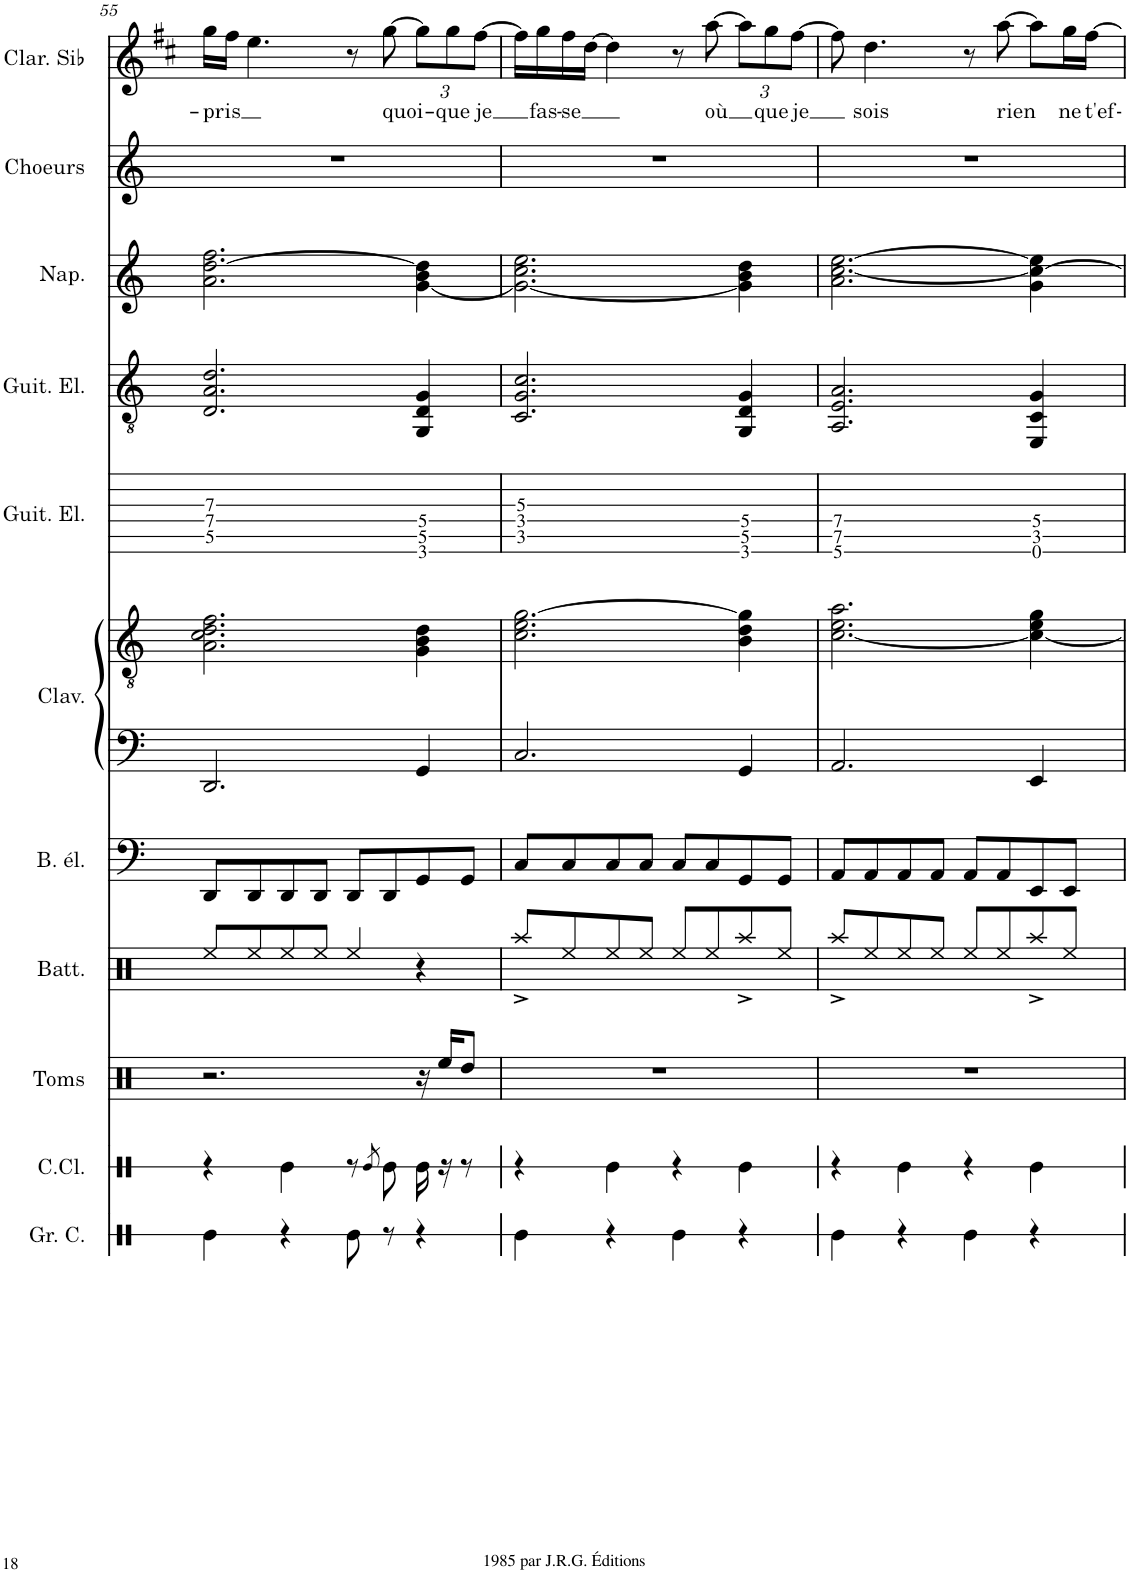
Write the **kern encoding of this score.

**kern	**kern	**kern	**kern	**kern	**kern	**kern	**kern	**kern	**kern	**kern	**kern	**text
*part11	*part10	*part9	*part8	*part7	*part6	*part6	*part5	*part4	*part3	*part2	*part1	*part1
*staff12	*staff11	*staff10	*staff9	*staff8	*staff7	*staff6	*staff5	*staff4	*staff3	*staff2	*staff1	*staff1
*I"Grosse caisse	*I"Caisse claire	*I"Toms	*I"Batterie	*I"Basse électrique	*I"Clavier	*	*I"Guitare électrique	*I"Guitare électrique	*I"Nappes	*I"Choeurs	*I"Clarinette en Sib	*
*I'Gr. C.	*I'C.Cl.	*I'Toms	*I'Batt.	*I'B. él.	*I'Clav.	*	*I'Guit. El.	*I'Guit. El.	*I'Nap.	*I'Choeurs	*I'Clar. Sib	*
!!LO:PB:g=z
*clefX	*clefX	*clefX	*clefX	*clefF4	*clefF4	*clefGv2	*	*clefGv2	*clefG2	*clefG2	*clefG2	*
*	*	*	*	*	*	*	*	*	*	*	*Trd1c2	*
*k[]	*k[]	*k[]	*k[]	*k[]	*k[]	*k[]	*k[]	*k[]	*k[]	*k[]	*k[f#c#]	*
*M4/4	*M4/4	*M4/4	*M4/4	*M4/4	*M4/4	*M4/4	*M4/4	*M4/4	*M4/4	*M4/4	*M4/4	*
=55	=55	=55	=55	=55	=55	=55	=55	=55	=55	=55	=55	=55
!	!	!	!	!	!	!	!	!	!	!	!	!LO:LY:b
4Re\	4r	2.r	8Ree/L	8DD/L	2.DD/	2.A\ 2.c\ 2.d\ 2.f\	2.D 2.A 2.d	2.D/ 2.A/ 2.d/	2.a\ [2.dd\ 2.ff\	1r	16gg\LL	-pris
.	.	.	.	.	.	.	.	.	.	.	16ff#\JJ	.
.	.	.	8Ree/	8DD/	.	.	.	.	.	.	4.ee\	.
4r	4Re\	.	8Ree/	8DD/	.	.	.	.	.	.	.	.
.	.	.	8Ree/J	8DD/J	.	.	.	.	.	.	.	.
8Re\	8r	.	4Ree/	8DD/L	.	.	.	.	.	.	8r	.
.	8qRe/	.	.	.	.	.	.	.	.	.	.	.
!	!	!	!	!	!	!	!	!	!	!	!	!LO:LY:b
8r	8Re\	.	.	8DD/	.	.	.	.	.	.	[8gg\	quoi-
*	*	*	*	*	*	*	*	*	*	*	*Xbrackettup	*
4r	16Re\	16r	4r	8GG/	4GG/	4G\ 4B\ 4d\	4GG 4D 4G	4GG/ 4D/ 4G/	[4g\ 4b\ 4dd\]	.	12gg\L]	.
.	16r	16Ree/KL	.	.	.	.	.	.	.	.	.	.
!	!	!	!	!	!	!	!	!	!	!	!	!LO:LY:b
.	.	.	.	.	.	.	.	.	.	.	12gg\	-que
.	8r	8Rdd/J	.	8GG/J	.	.	.	.	.	.	.	.
!	!	!	!	!	!	!	!	!	!	!	!	!LO:LY:b
.	.	.	.	.	.	.	.	.	.	.	[12ff#\J	je
=56	=56	=56	=56	=56	=56	=56	=56	=56	=56	=56	=56	=56
4Re\	4r	1r	8Raa^/L	8C/L	2.C/	2.c\ 2.e\ [2.g\	2.C 2.F 2.c	2.C/ 2.G/ 2.c/	2.g\_ 2.cc\ 2.ee\	1r	16ff#\LL]	.
!	!	!	!	!	!	!	!	!	!	!	!	!LO:LY:b
.	.	.	.	.	.	.	.	.	.	.	16gg\	fas-
!	!	!	!	!	!	!	!	!	!	!	!	!LO:LY:b
.	.	.	8Ree/	8C/	.	.	.	.	.	.	16ff#\	-se
.	.	.	.	.	.	.	.	.	.	.	[16dd\JJ	.
4r	4Re\	.	8Ree/	8C/	.	.	.	.	.	.	4dd\]	.
.	.	.	8Ree/J	8C/J	.	.	.	.	.	.	.	.
4Re\	4r	.	8Ree/L	8C/L	.	.	.	.	.	.	8r	.
!	!	!	!	!	!	!	!	!	!	!	!	!LO:LY:b
.	.	.	8Ree/	8C/	.	.	.	.	.	.	[8aa\	où
4r	4Re\	.	8Raa^/	8GG/	4GG/	4B\ 4d\ 4g\]	4GG 4D 4G	4GG/ 4D/ 4G/	4g\] 4b\ 4dd\	.	12aa\L]	.
!	!	!	!	!	!	!	!	!	!	!	!	!LO:LY:b
.	.	.	.	.	.	.	.	.	.	.	12gg\	que
.	.	.	8Ree/J	8GG/J	.	.	.	.	.	.	.	.
!	!	!	!	!	!	!	!	!	!	!	!	!LO:LY:b
.	.	.	.	.	.	.	.	.	.	.	[12ff#\J	je
=57	=57	=57	=57	=57	=57	=57	=57	=57	=57	=57	=57	=57
4Re\	4r	1r	8Raa^/L	8AA/L	2.AA/	[2.c\ 2.e\ 2.a\	2.AA 2.E 2.A	2.AA/ 2.E/ 2.A/	2.a\ [2.cc\ [2.ee\	1r	8ff#\]	.
!	!	!	!	!	!	!	!	!	!	!	!	!LO:LY:b
.	.	.	8Ree/	8AA/	.	.	.	.	.	.	4.dd\	sois
4r	4Re\	.	8Ree/	8AA/	.	.	.	.	.	.	.	.
.	.	.	8Ree/J	8AA/J	.	.	.	.	.	.	.	.
4Re\	4r	.	8Ree/L	8AA/L	.	.	.	.	.	.	8r	.
!	!	!	!	!	!	!	!	!	!	!	!	!LO:LY:b
.	.	.	8Ree/	8AA/	.	.	.	.	.	.	[8aa\	rien
4r	4Re\	.	8Raa^/	8EE/	4EE/	4c\_ 4e\ 4g\	4EE 4C 4G	4EE/ 4C/ 4G/	4g\ 4cc\_ 4ee\]	.	8aa\L]	.
!	!	!	!	!	!	!	!	!	!	!	!	!LO:LY:b
.	.	.	8Ree/J	8EE/J	.	.	.	.	.	.	16gg\L	ne
!	!	!	!	!	!	!	!	!	!	!	!	!LO:LY:b
.	.	.	.	.	.	.	.	.	.	.	[16ff#\JJ	t'ef-
=	=	=	=	=	=	=	=	=	=	=	=	=
*-	*-	*-	*-	*-	*-	*-	*-	*-	*-	*-	*-	*-
